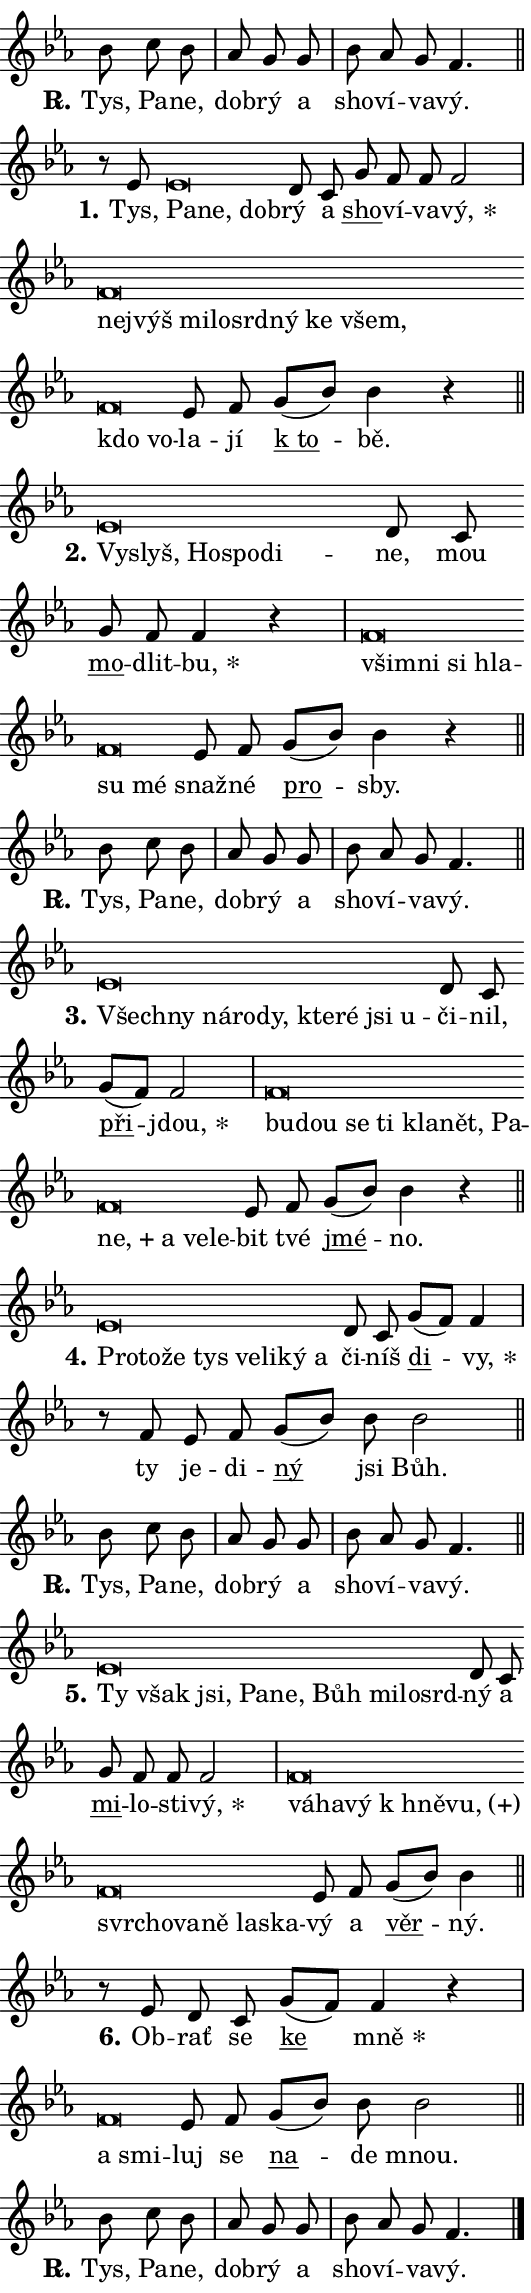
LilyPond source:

\version "2.24.0"
\header { tagline = "" }
\paper {
  indent = 0\cm
  top-margin = 0\cm
  right-margin = 0.13\cm % to fit lyric hyphens
  bottom-margin = 0\cm
  left-margin = 0\cm
  paper-width = 9\cm
  page-breaking = #ly:one-page-breaking
  system-system-spacing.basic-distance = #11
  score-system-spacing.basic-distance = #11
  ragged-last = ##f
}


%% Author: Thomas Morley
%% https://lists.gnu.org/archive/html/lilypond-user/2020-05/msg00002.html
#(define (line-position grob)
"Returns position of @var[grob} in current system:
   @code{'start}, if at first time-step
   @code{'end}, if at last time-step
   @code{'middle} otherwise
"
  (let* ((col (ly:item-get-column grob))
         (ln (ly:grob-object col 'left-neighbor))
         (rn (ly:grob-object col 'right-neighbor))
         (col-to-check-left (if (ly:grob? ln) ln col))
         (col-to-check-right (if (ly:grob? rn) rn col))
         (break-dir-left
           (and
             (ly:grob-property col-to-check-left 'non-musical #f)
             (ly:item-break-dir col-to-check-left)))
         (break-dir-right
           (and
             (ly:grob-property col-to-check-right 'non-musical #f)
             (ly:item-break-dir col-to-check-right))))
        (cond ((eqv? 1 break-dir-left) 'start)
              ((eqv? -1 break-dir-right) 'end)
              (else 'middle))))

#(define (tranparent-at-line-position vctor)
  (lambda (grob)
  "Relying on @code{line-position} select the relevant enry from @var{vctor}.
Used to determine transparency,"
    (case (line-position grob)
      ((end) (not (vector-ref vctor 0)))
      ((middle) (not (vector-ref vctor 1)))
      ((start) (not (vector-ref vctor 2))))))

noteHeadBreakVisibility =
#(define-music-function (break-visibility)(vector?)
"Makes @code{NoteHead}s transparent relying on @var{break-visibility}"
#{
  \override NoteHead.transparent =
    #(tranparent-at-line-position break-visibility)
#})

#(define delete-ledgers-for-transparent-note-heads
  (lambda (grob)
    "Reads whether a @code{NoteHead} is transparent.
If so this @code{NoteHead} is removed from @code{'note-heads} from
@var{grob}, which is supposed to be @code{LedgerLineSpanner}.
As a result ledgers are not printed for this @code{NoteHead}"
    (let* ((nhds-array (ly:grob-object grob 'note-heads))
           (nhds-list
             (if (ly:grob-array? nhds-array)
                 (ly:grob-array->list nhds-array)
                 '()))
           ;; Relies on the transparent-property being done before
           ;; Staff.LedgerLineSpanner.after-line-breaking is executed.
           ;; This is fragile ...
           (to-keep
             (remove
               (lambda (nhd)
                 (ly:grob-property nhd 'transparent #f))
               nhds-list)))
      ;; TODO find a better method to iterate over grob-arrays, similiar
      ;; to filter/remove etc for lists
      ;; For now rebuilt from scratch
      (set! (ly:grob-object grob 'note-heads)  '())
      (for-each
        (lambda (nhd)
          (ly:pointer-group-interface::add-grob grob 'note-heads nhd))
        to-keep))))

squashNotes = {
  \override NoteHead.X-extent = #'(-0.2 . 0.2)
  \override NoteHead.Y-extent = #'(-0.75 . 0)
  \override NoteHead.stencil =
    #(lambda (grob)
       (let ((pos (ly:grob-property grob 'staff-position)))
         (begin
           (if (< pos -7) (display "ERROR: Lower brevis then expected\n") (display ""))
           (if (<= pos -6) ly:text-interface::print ly:note-head::print))))
}
unSquashNotes = {
  \revert NoteHead.X-extent
  \revert NoteHead.Y-extent
  \revert NoteHead.stencil
}

hideNotes = \noteHeadBreakVisibility #begin-of-line-visible
unHideNotes = \noteHeadBreakVisibility #all-visible

% work-around for resetting accidentals
% https://lilypond.org/doc/v2.23/Documentation/notation/displaying-rhythms#unmetered-music
cadenzaMeasure = {
  \cadenzaOff
  \partial 1024 s1024
  \cadenzaOn
}

#(define-markup-command (accent layout props text) (markup?)
  "Underline accented syllable"
  (interpret-markup layout props
    #{\markup \override #'(offset . 4.3) \underline { #text }#}))

responsum = \markup \concat {
  "R" \hspace #-1.05 \path #0.1 #'((moveto 0 0.07) (lineto 0.9 0.8)) \hspace #0.05 "."
}

spaceSize = #0.6828661417322834 % exact space size for TeX Gyre Schola

\layout {
  \context {
    \Staff
    \remove "Time_signature_engraver"
    \override LedgerLineSpanner.after-line-breaking = #delete-ledgers-for-transparent-note-heads
  }
  \context {
    \Lyrics {
      \override LyricSpace.minimum-distance = \spaceSize
      \override LyricText.font-name = #"TeX Gyre Schola"
      \override LyricText.font-size = 1
      \override StanzaNumber.font-name = #"TeX Gyre Schola Bold"
      \override StanzaNumber.font-size = 1
    }
  }
  \context {
    \Score 
    \override NoteHead.text =
      #(lambda (grob) 
        (let ((pos (ly:grob-property grob 'staff-position)))
          #{\markup {
            \combine
              \halign #-0.55 \raise #(if (= pos -6) 0 0.5) \override #'(thickness . 2) \draw-line #'(3.2 . 0)
              \musicglyph "noteheads.sM1"
          }#}))
  }
}

% magnetic-lyrics.ily
%
%   written by
%     Jean Abou Samra <jean@abou-samra.fr>
%     Werner Lemberg <wl@gnu.org>
%
%   adapted by
%     Jiri Hon <jiri.hon@gmail.com>
%
% Version 2022-Apr-15

% https://www.mail-archive.com/lilypond-user@gnu.org/msg149350.html

#(define (Left_hyphen_pointer_engraver context)
   "Collect syllable-hyphen-syllable occurrences in lyrics and store
them in properties.  This engraver only looks to the left.  For
example, if the lyrics input is @code{foo -- bar}, it does the
following.

@itemize @bullet
@item
Set the @code{text} property of the @code{LyricHyphen} grob between
@q{foo} and @q{bar} to @code{foo}.

@item
Set the @code{left-hyphen} property of the @code{LyricText} grob with
text @q{foo} to the @code{LyricHyphen} grob between @q{foo} and
@q{bar}.
@end itemize

Use this auxiliary engraver in combination with the
@code{lyric-@/text::@/apply-@/magnetic-@/offset!} hook."
   (let ((hyphen #f)
         (text #f))
     (make-engraver
      (acknowledgers
       ((lyric-syllable-interface engraver grob source-engraver)
        (set! text grob)))
      (end-acknowledgers
       ((lyric-hyphen-interface engraver grob source-engraver)
        ;(when (not (grob::has-interface grob 'lyric-space-interface))
          (set! hyphen grob)));)
      ((stop-translation-timestep engraver)
       (when (and text hyphen)
         (ly:grob-set-object! text 'left-hyphen hyphen))
       (set! text #f)
       (set! hyphen #f)))))

#(define (lyric-text::apply-magnetic-offset! grob)
   "If the space between two syllables is less than the value in
property @code{LyricText@/.details@/.squash-threshold}, move the right
syllable to the left so that it gets concatenated with the left
syllable.

Use this function as a hook for
@code{LyricText@/.after-@/line-@/breaking} if the
@code{Left_@/hyphen_@/pointer_@/engraver} is active."
   (let ((hyphen (ly:grob-object grob 'left-hyphen #f)))
     (when hyphen
       (let ((left-text (ly:spanner-bound hyphen LEFT)))
         (when (grob::has-interface left-text 'lyric-syllable-interface)
           (let* ((common (ly:grob-common-refpoint grob left-text X))
                  (this-x-ext (ly:grob-extent grob common X))
                  (left-x-ext
                   (begin
                     ;; Trigger magnetism for left-text.
                     (ly:grob-property left-text 'after-line-breaking)
                     (ly:grob-extent left-text common X)))
                  ;; `delta` is the gap width between two syllables.
                  (delta (- (interval-start this-x-ext)
                            (interval-end left-x-ext)))
                  (details (ly:grob-property grob 'details))
                  (threshold (assoc-get 'squash-threshold details 0.2)))
             (when (< delta threshold)
               (let* (;; We have to manipulate the input text so that
                      ;; ligatures crossing syllable boundaries are not
                      ;; disabled.  For languages based on the Latin
                      ;; script this is essentially a beautification.
                      ;; However, for non-Western scripts it can be a
                      ;; necessity.
                      (lt (ly:grob-property left-text 'text))
                      (rt (ly:grob-property grob 'text))
                      (is-space (grob::has-interface hyphen 'lyric-space-interface))
                      (space (if is-space " " ""))
                      (extra-delta (if is-space spaceSize 0))
                      ;; Append new syllable.
                      (ltrt-space (if (and (string? lt) (string? rt))
                                (string-append lt space rt)
                                (make-concat-markup (list lt space rt))))
                      ;; Right-align `ltrt` to the right side.
                      (ltrt-space-markup (grob-interpret-markup
                               grob
                               (make-translate-markup
                                (cons (interval-length this-x-ext) 0)
                                (make-right-align-markup ltrt-space)))))
                 (begin
                   ;; Don't print `left-text`.
                   (ly:grob-set-property! left-text 'stencil #f)
                   ;; Set text and stencil (which holds all collected
                   ;; syllables so far) and shift it to the left.
                   (ly:grob-set-property! grob 'text ltrt-space)
                   (ly:grob-set-property! grob 'stencil ltrt-space-markup)
                   (ly:grob-translate-axis! grob (- (- delta extra-delta)) X))))))))))


#(define (lyric-hyphen::displace-bounds-first grob)
   ;; Make very sure this callback isn't triggered too early.
   (let ((left (ly:spanner-bound grob LEFT))
         (right (ly:spanner-bound grob RIGHT)))
     (ly:grob-property left 'after-line-breaking)
     (ly:grob-property right 'after-line-breaking)
     (ly:lyric-hyphen::print grob)))

squashThreshold = #0.4

\layout {
  \context {
    \Lyrics
    \consists #Left_hyphen_pointer_engraver
    \override LyricText.after-line-breaking =
      #lyric-text::apply-magnetic-offset!
    \override LyricHyphen.stencil = #lyric-hyphen::displace-bounds-first
    \override LyricText.details.squash-threshold = \squashThreshold
    \override LyricHyphen.minimum-distance = 0
    \override LyricHyphen.minimum-length = \squashThreshold
  }
}

squashText = \override LyricText.details.squash-threshold = 9999
unSquashText = \override LyricText.details.squash-threshold = \squashThreshold

leftText = \override LyricText.self-alignment-X = #LEFT
unLeftText = \revert LyricText.self-alignment-X

starOffset = #(lambda (grob) 
                (let ((x_offset (ly:self-alignment-interface::aligned-on-x-parent grob)))
                  (if (= x_offset 0) 0 (+ x_offset 1.2))))

star = #(define-music-function (syllable)(string?)
"Append star separator at the end of a syllable"
#{
  \once \override LyricText.X-offset = #starOffset
  \lyricmode { \markup {
    #syllable
    \override #'((font-name . "TeX Gyre Schola Bold")) \hspace #0.2 \lower #0.65 \larger "*"
  } }
#})

starAccent = #(define-music-function (syllable)(string?)
"Append star separator at the end of a syllable and make accent"
#{
  \once \override LyricText.X-offset = #starOffset
  \lyricmode { \markup {
    \accent #syllable
    \override #'((font-name . "TeX Gyre Schola Bold")) \hspace #0.2 \lower #0.65 \larger "*"
  } }
#})

breath = #(define-music-function (syllable)(string?)
"Append breathing indicator at the end of a syllable"
#{
  \lyricmode { \markup { #syllable "+" } }
#})

optionalBreath = #(define-music-function (syllable)(string?)
"Append optional breathing indicator at the end of a syllable"
#{
  \lyricmode { \markup { #syllable "(+)" } }
#})


\score {
    <<
        \new Voice = "melody" { \cadenzaOn \key es \major \relative { bes'8 c bes \cadenzaMeasure \bar "|" as g g \cadenzaMeasure \bar "|" bes as g f4. \cadenzaMeasure \bar "||" \break } }
        \new Lyrics \lyricsto "melody" { \lyricmode { \set stanza = \responsum
Tys, Pa -- ne, dob -- rý a sho -- ví -- va -- vý. } }
    >>
    \layout {}
}

\score {
    <<
        \new Voice = "melody" { \cadenzaOn \key es \major \relative { r8 es'8 \squashNotes es\breve*1/16 \hideNotes \breve*1/16 \breve*1/16 \bar "" \unHideNotes \unSquashNotes d8 c \bar "" g' f f f2 \cadenzaMeasure \bar "|" \squashNotes f\breve*1/16 \hideNotes \breve*1/16 \bar "" \breve*1/16 \bar "" \breve*1/16 \bar "" \breve*1/16 \bar "" \breve*1/16 \bar "" \breve*1/16 \bar "" \breve*1/16 \bar "" \breve*1/16 \breve*1/16 \bar "" \unHideNotes \unSquashNotes es8 f \bar "" g[( bes)] bes4 r \cadenzaMeasure \bar "||" \break } }
        \new Lyrics \lyricsto "melody" { \lyricmode { \set stanza = "1."
Tys, \leftText Pa -- \squashText ne, dob -- \unLeftText \unSquashText rý a \markup \accent sho -- ví -- va -- \star vý, \leftText nej -- \squashText výš mi -- lo -- srd -- ný ke všem, kdo vo -- \unLeftText \unSquashText la -- jí \markup \accent "k to" -- bě. } }
    >>
    \layout {}
}

\score {
    <<
        \new Voice = "melody" { \cadenzaOn \key es \major \relative { \squashNotes es'\breve*1/16 \hideNotes \breve*1/16 \bar "" \breve*1/16 \bar "" \breve*1/16 \breve*1/16 \bar "" \unHideNotes \unSquashNotes d8 c \bar "" g' f f4 r \cadenzaMeasure \bar "|" \squashNotes f\breve*1/16 \hideNotes \breve*1/16 \bar "" \breve*1/16 \bar "" \breve*1/16 \bar "" \breve*1/16 \breve*1/16 \bar "" \unHideNotes \unSquashNotes es8 f \bar "" g[( bes)] bes4 r \cadenzaMeasure \bar "||" \break } }
        \new Lyrics \lyricsto "melody" { \lyricmode { \set stanza = "2."
\leftText Vy -- \squashText slyš, Ho -- spo -- di -- \unLeftText \unSquashText ne, mou \markup \accent mo -- dlit -- \star bu, \leftText všim -- \squashText ni si hla -- su mé \unLeftText \unSquashText snaž -- né \markup \accent pro -- sby. } }
    >>
    \layout {}
}

\score {
    <<
        \new Voice = "melody" { \cadenzaOn \key es \major \relative { bes'8 c bes \cadenzaMeasure \bar "|" as g g \cadenzaMeasure \bar "|" bes as g f4. \cadenzaMeasure \bar "||" \break } }
        \new Lyrics \lyricsto "melody" { \lyricmode { \set stanza = \responsum
Tys, Pa -- ne, dob -- rý a sho -- ví -- va -- vý. } }
    >>
    \layout {}
}

\score {
    <<
        \new Voice = "melody" { \cadenzaOn \key es \major \relative { \squashNotes es'\breve*1/16 \hideNotes \breve*1/16 \bar "" \breve*1/16 \bar "" \breve*1/16 \bar "" \breve*1/16 \bar "" \breve*1/16 \bar "" \breve*1/16 \bar "" \breve*1/16 \breve*1/16 \bar "" \unHideNotes \unSquashNotes d8 c \bar "" g'[( f)] f2 \cadenzaMeasure \bar "|" \squashNotes f\breve*1/16 \hideNotes \breve*1/16 \bar "" \breve*1/16 \bar "" \breve*1/16 \bar "" \breve*1/16 \bar "" \breve*1/16 \bar "" \breve*1/16 \bar "" \breve*1/16 \bar "" \breve*1/16 \bar "" \breve*1/16 \breve*1/16 \bar "" \unHideNotes \unSquashNotes es8 f \bar "" g[( bes)] bes4 r \cadenzaMeasure \bar "||" \break } }
        \new Lyrics \lyricsto "melody" { \lyricmode { \set stanza = "3."
\leftText Všech -- \squashText ny ná -- ro -- dy, kte -- ré jsi u -- \unLeftText \unSquashText či -- nil, \markup \accent při -- \star jdou, \leftText bu -- \squashText dou se ti kla -- nět, Pa -- \breath "ne," a ve -- le -- \unLeftText \unSquashText bit tvé \markup \accent jmé -- no. } }
    >>
    \layout {}
}

\score {
    <<
        \new Voice = "melody" { \cadenzaOn \key es \major \relative { \squashNotes es'\breve*1/16 \hideNotes \breve*1/16 \bar "" \breve*1/16 \bar "" \breve*1/16 \bar "" \breve*1/16 \bar "" \breve*1/16 \bar "" \breve*1/16 \breve*1/16 \bar "" \unHideNotes \unSquashNotes d8 c \bar "" g'[( f)] f4 \cadenzaMeasure \bar "|" r8 f8 es8 f \bar "" g[( bes)] bes bes2 \cadenzaMeasure \bar "||" \break } }
        \new Lyrics \lyricsto "melody" { \lyricmode { \set stanza = "4."
\leftText Pro -- \squashText to -- že tys ve -- li -- ký a \unLeftText \unSquashText či -- níš \markup \accent di -- \star vy, ty je -- di -- \markup \accent ný jsi Bůh. } }
    >>
    \layout {}
}

\score {
    <<
        \new Voice = "melody" { \cadenzaOn \key es \major \relative { bes'8 c bes \cadenzaMeasure \bar "|" as g g \cadenzaMeasure \bar "|" bes as g f4. \cadenzaMeasure \bar "||" \break } }
        \new Lyrics \lyricsto "melody" { \lyricmode { \set stanza = \responsum
Tys, Pa -- ne, dob -- rý a sho -- ví -- va -- vý. } }
    >>
    \layout {}
}

\score {
    <<
        \new Voice = "melody" { \cadenzaOn \key es \major \relative { \squashNotes es'\breve*1/16 \hideNotes \breve*1/16 \bar "" \breve*1/16 \bar "" \breve*1/16 \bar "" \breve*1/16 \bar "" \breve*1/16 \bar "" \breve*1/16 \bar "" \breve*1/16 \breve*1/16 \bar "" \unHideNotes \unSquashNotes d8 c \bar "" g' f f f2 \cadenzaMeasure \bar "|" \squashNotes f\breve*1/16 \hideNotes \breve*1/16 \bar "" \breve*1/16 \bar "" \breve*1/16 \bar "" \breve*1/16 \bar "" \breve*1/16 \bar "" \breve*1/16 \bar "" \breve*1/16 \bar "" \breve*1/16 \bar "" \breve*1/16 \breve*1/16 \bar "" \unHideNotes \unSquashNotes es8 f \bar "" g[( bes)] bes4 \cadenzaMeasure \bar "||" \break } }
        \new Lyrics \lyricsto "melody" { \lyricmode { \set stanza = "5."
\leftText Ty \squashText však jsi, Pa -- ne, Bůh mi -- lo -- srd -- \unLeftText \unSquashText ný a \markup \accent mi -- lo -- sti -- \star vý, \leftText vá -- \squashText ha -- vý "k hně" -- \optionalBreath vu, svr -- cho -- va -- ně la -- ska -- \unLeftText \unSquashText vý a \markup \accent věr -- ný. } }
    >>
    \layout {}
}

\score {
    <<
        \new Voice = "melody" { \cadenzaOn \key es \major \relative { r8 es' d8 c \bar "" g'[( f)] f4 r \cadenzaMeasure \bar "|" \squashNotes f\breve*1/16 \hideNotes \breve*1/16 \bar "" \unHideNotes \unSquashNotes es8 f \bar "" g[( bes)] bes bes2 \cadenzaMeasure \bar "||" \break } }
        \new Lyrics \lyricsto "melody" { \lyricmode { \set stanza = "6."
Ob -- rať se \markup \accent ke \star mně \leftText a \squashText smi -- \unLeftText \unSquashText luj se \markup \accent na -- de mnou. } }
    >>
    \layout {}
}

\score {
    <<
        \new Voice = "melody" { \cadenzaOn \key es \major \relative { bes'8 c bes \cadenzaMeasure \bar "|" as g g \cadenzaMeasure \bar "|" bes as g f4. \cadenzaMeasure \bar "||" \break } \bar "|." }
        \new Lyrics \lyricsto "melody" { \lyricmode { \set stanza = \responsum
Tys, Pa -- ne, dob -- rý a sho -- ví -- va -- vý. } }
    >>
    \layout {}
}
